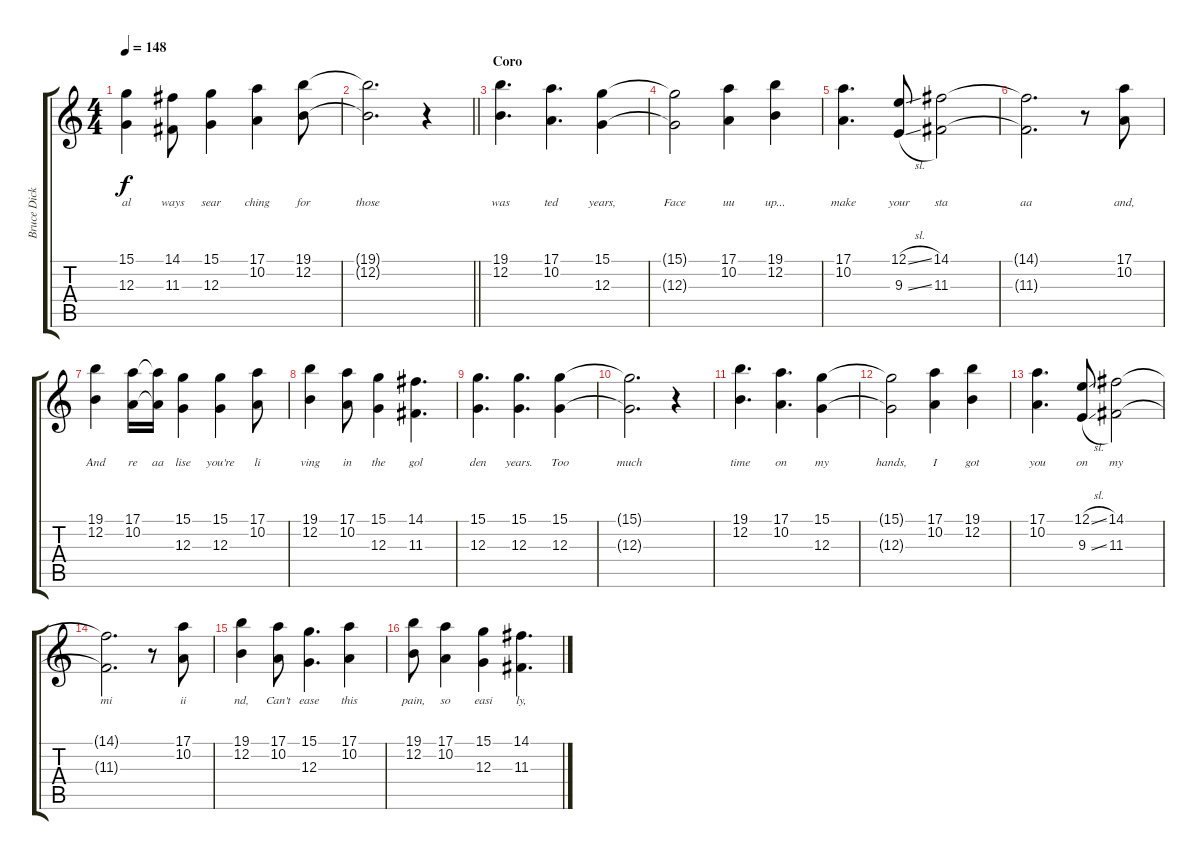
\track ("Bruce Dickinson" "Bruce Dick") {instrument lead2sawtooth}
\staff {score tabs}
\tuning (E4 B3 G3 D3 A2 E2) {hide}
\ts (4 4)
\tempo 148
\clef g2
\ks c
(15.1 12.3).4{lyrics (0 "al") lyrics (1 "") lyrics (2 "") lyrics (3 "") lyrics (4 "") dy f} (14.1 11.3).8{lyrics (0 "ways") lyrics (1 "") lyrics (2 "") lyrics (3 "") lyrics (4 "")} (15.1 12.3).4{lyrics (0 "sear") lyrics (1 "") lyrics (2 "") lyrics (3 "") lyrics (4 "")} (17.1 10.2).4{lyrics (0 "ching") lyrics (1 "") lyrics (2 "") lyrics (3 "") lyrics (4 "")} (19.1 12.2).8{lyrics (0 "for") lyrics (1 "") lyrics (2 "") lyrics (3 "") lyrics (4 "")} |
\barLineRight lightlight
(19.1{t} 12.2{t}).2{d lyrics (0 "those") lyrics (1 "") lyrics (2 "") lyrics (3 "") lyrics (4 "")} r.4 |
\section ("" "Coro")
(19.1 12.2).4{d lyrics (0 "was") lyrics (1 "") lyrics (2 "") lyrics (3 "") lyrics (4 "")} (17.1 10.2).4{d lyrics (0 "ted") lyrics (1 "") lyrics (2 "") lyrics (3 "") lyrics (4 "")} (15.1 12.3).4{lyrics (0 "years,") lyrics (1 "") lyrics (2 "") lyrics (3 "") lyrics (4 "")} |
(15.1{t} 12.3{t}).2{lyrics (0 "Face") lyrics (1 "") lyrics (2 "") lyrics (3 "") lyrics (4 "")} (17.1 10.2).4{lyrics (0 "uu") lyrics (1 "") lyrics (2 "") lyrics (3 "") lyrics (4 "")} (19.1 12.2).4{lyrics (0 "up...") lyrics (1 "") lyrics (2 "") lyrics (3 "") lyrics (4 "")} |
(17.1 10.2).4{d lyrics (0 "make") lyrics (1 "") lyrics (2 "") lyrics (3 "") lyrics (4 "")} (12.1{sl} 9.3{sl}).8{lyrics (0 "your") lyrics (1 "") lyrics (2 "") lyrics (3 "") lyrics (4 "")} (14.1 11.3).2{lyrics (0 "sta") lyrics (1 "") lyrics (2 "") lyrics (3 "") lyrics (4 "")} |
(14.1{t} 11.3{t}).2{d lyrics (0 "aa") lyrics (1 "") lyrics (2 "") lyrics (3 "") lyrics (4 "")} r.8 (17.1 10.2).8{lyrics (0 "and,") lyrics (1 "") lyrics (2 "") lyrics (3 "") lyrics (4 "")} |
(19.1 12.2).4{lyrics (0 "And") lyrics (1 "") lyrics (2 "") lyrics (3 "") lyrics (4 "")} (17.1 10.2).16{lyrics (0 "re") lyrics (1 "") lyrics (2 "") lyrics (3 "") lyrics (4 "")} (17.1{t} 10.2{t}).16{lyrics (0 "aa") lyrics (1 "") lyrics (2 "") lyrics (3 "") lyrics (4 "")} (15.1 12.3).4{lyrics (0 "lise") lyrics (1 "") lyrics (2 "") lyrics (3 "") lyrics (4 "")} (15.1 12.3).4{lyrics (0 "you're") lyrics (1 "") lyrics (2 "") lyrics (3 "") lyrics (4 "")} (17.1 10.2).8{lyrics (0 "li") lyrics (1 "") lyrics (2 "") lyrics (3 "") lyrics (4 "")} |
(19.1 12.2).4{lyrics (0 "ving") lyrics (1 "") lyrics (2 "") lyrics (3 "") lyrics (4 "")} (17.1 10.2).8{lyrics (0 "in") lyrics (1 "") lyrics (2 "") lyrics (3 "") lyrics (4 "")} (15.1 12.3).4{lyrics (0 "the") lyrics (1 "") lyrics (2 "") lyrics (3 "") lyrics (4 "")} (14.1 11.3).4{d lyrics (0 "gol") lyrics (1 "") lyrics (2 "") lyrics (3 "") lyrics (4 "")} |
(15.1 12.3).4{d lyrics (0 "den") lyrics (1 "") lyrics (2 "") lyrics (3 "") lyrics (4 "")} (15.1 12.3).4{d lyrics (0 "years.") lyrics (1 "") lyrics (2 "") lyrics (3 "") lyrics (4 "")} (15.1 12.3).4{lyrics (0 "Too") lyrics (1 "") lyrics (2 "") lyrics (3 "") lyrics (4 "")} |
(15.1{t} 12.3{t}).2{d lyrics (0 "much") lyrics (1 "") lyrics (2 "") lyrics (3 "") lyrics (4 "")} r.4 |
(19.1 12.2).4{d lyrics (0 "time") lyrics (1 "") lyrics (2 "") lyrics (3 "") lyrics (4 "")} (17.1 10.2).4{d lyrics (0 "on") lyrics (1 "") lyrics (2 "") lyrics (3 "") lyrics (4 "")} (15.1 12.3).4{lyrics (0 "my") lyrics (1 "") lyrics (2 "") lyrics (3 "") lyrics (4 "")} |
(15.1{t} 12.3{t}).2{lyrics (0 "hands,") lyrics (1 "") lyrics (2 "") lyrics (3 "") lyrics (4 "")} (17.1 10.2).4{lyrics (0 "I") lyrics (1 "") lyrics (2 "") lyrics (3 "") lyrics (4 "")} (19.1 12.2).4{lyrics (0 "got") lyrics (1 "") lyrics (2 "") lyrics (3 "") lyrics (4 "")} |
(17.1 10.2).4{d lyrics (0 "you") lyrics (1 "") lyrics (2 "") lyrics (3 "") lyrics (4 "")} (12.1{sl} 9.3{sl}).8{lyrics (0 "on") lyrics (1 "") lyrics (2 "") lyrics (3 "") lyrics (4 "")} (14.1 11.3).2{lyrics (0 "my") lyrics (1 "") lyrics (2 "") lyrics (3 "") lyrics (4 "")} |
(14.1{t} 11.3{t}).2{d lyrics (0 "mi") lyrics (1 "") lyrics (2 "") lyrics (3 "") lyrics (4 "")} r.8 (17.1 10.2).8{lyrics (0 "ii") lyrics (1 "") lyrics (2 "") lyrics (3 "") lyrics (4 "")} |
(19.1 12.2).4{lyrics (0 "nd,") lyrics (1 "") lyrics (2 "") lyrics (3 "") lyrics (4 "")} (17.1 10.2).8{lyrics (0 "Can't") lyrics (1 "") lyrics (2 "") lyrics (3 "") lyrics (4 "")} (15.1 12.3).4{d lyrics (0 "ease") lyrics (1 "") lyrics (2 "") lyrics (3 "") lyrics (4 "")} (17.1 10.2).4{lyrics (0 "this") lyrics (1 "") lyrics (2 "") lyrics (3 "") lyrics (4 "")} |
(19.1 12.2).8{lyrics (0 "pain,") lyrics (1 "") lyrics (2 "") lyrics (3 "") lyrics (4 "")} (17.1 10.2).4{lyrics (0 "so") lyrics (1 "") lyrics (2 "") lyrics (3 "") lyrics (4 "")} (15.1 12.3).4{lyrics (0 "easi") lyrics (1 "") lyrics (2 "") lyrics (3 "") lyrics (4 "")} (14.1 11.3).4{d lyrics (0 "ly,") lyrics (1 "") lyrics (2 "") lyrics (3 "") lyrics (4 "")}
